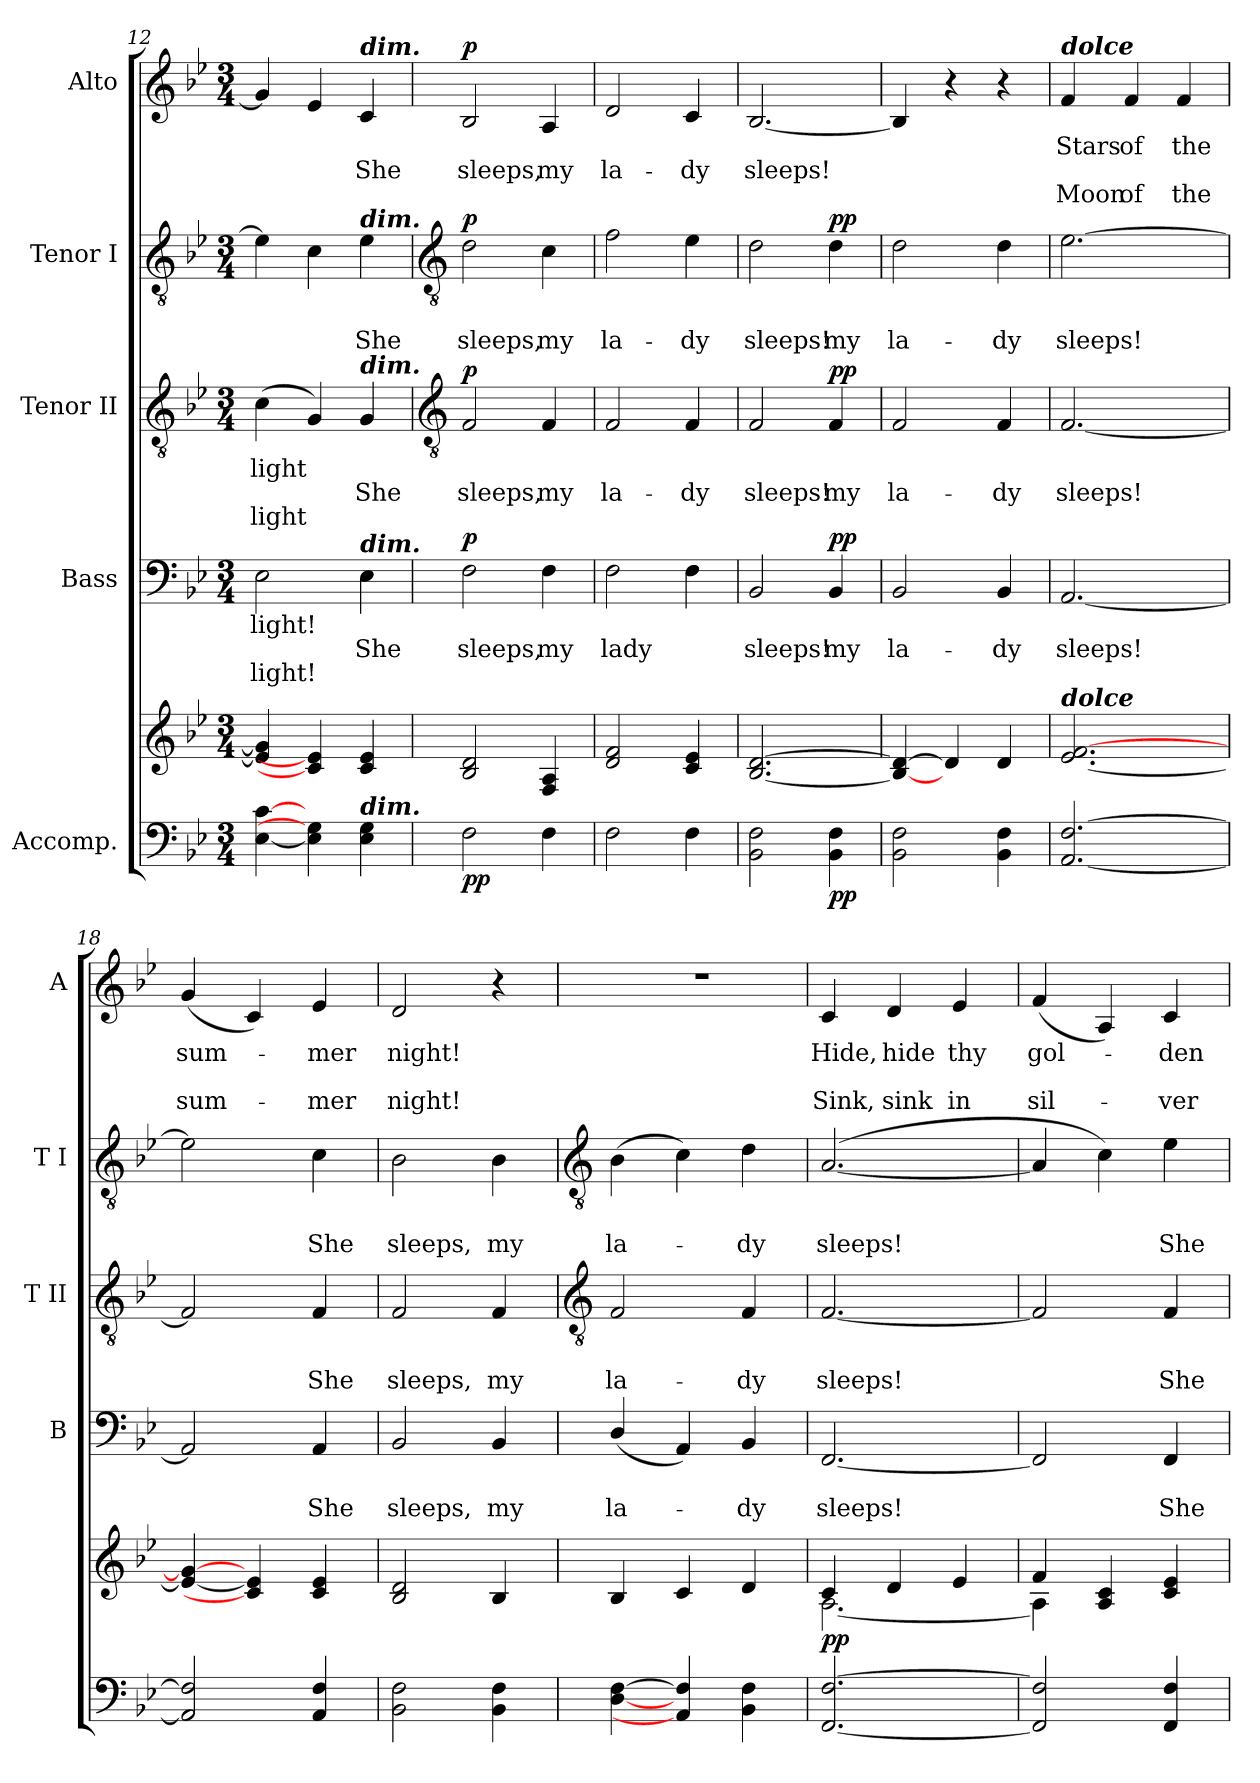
**kern	**kern	**dynam	**kern	**text	**text	**text	**dynam	**kern	**text	**text	**text	**dynam	**kern	**text	**text	**dynam	**kern	**text	**text	**text	**dynam
*part5	*part5	*part5	*part4	*part4	*part4	*part4	*part4	*part3	*part3	*part3	*part3	*part3	*part2	*part2	*part2	*part2	*part1	*part1	*part1	*part1	*part1
*staff6	*staff5	*staff5/6	*staff4	*staff4	*staff4	*staff4	*staff4	*staff3	*staff3	*staff3	*staff3	*staff3	*staff2	*staff2	*staff2	*staff2	*staff1	*staff1	*staff1	*staff1	*staff1
*I"Accomp.	*	*	*I"Bass	*	*	*	*	*I"Tenor II	*	*	*	*	*I"Tenor I	*	*	*	*I"Alto	*	*	*	*
*	*	*	*I'B	*	*	*	*	*I'T II	*	*	*	*	*I'T I	*	*	*	*I'A	*	*	*	*
*clefF4	*clefG2	*	*clefF4	*	*	*	*	*clefGv2	*	*	*	*	*clefGv2	*	*	*	*clefG2	*	*	*	*
*k[b-e-]	*k[b-e-]	*	*k[b-e-]	*	*	*	*	*k[b-e-]	*	*	*	*	*k[b-e-]	*	*	*	*k[b-e-]	*	*	*	*
*B-:	*B-:	*	*B-:	*	*	*	*	*B-:	*	*	*	*	*B-:	*	*	*	*B-:	*	*	*	*
*M3/4	*M3/4	*	*M3/4	*	*	*	*	*M3/4	*	*	*	*	*M3/4	*	*	*	*M3/4	*	*	*	*
=12	=12	=12	=12	=12	=12	=12	=12	=12	=12	=12	=12	=12	=12	=12	=12	=12	=12	=12	=12	=12	=12
!	!	!	!	!LO:LY:b	!	!LO:LY:b	!	!	!LO:LY:b	!	!LO:LY:b	!	!	!	!	!	!	!	!	!	!
[4E- [4c	4e-] 4g]	.	2E-	light!	.	light!	.	(<4c\	light	.	light	.	4e-]	.	.	.	4g]	.	.	.	.
4E-] 4G]	4c] 4e-]	.	.	.	.	.	.	4G)	.	.	.	.	4c	.	.	.	4e-	.	.	.	.
!	!	!	!	!	!	!	!	!	!	!	!	!	!	!	!	!	!LO:TX:a:Bi:t=dim.	!	!	!	!
!	!	!	!	!	!	!	!	!	!	!	!	!	!LO:TX:a:Bi:t=dim.	!	!	!	!	!	!	!	!
!	!	!	!	!	!	!	!	!LO:TX:a:Bi:t=dim.	!	!	!	!	!	!	!	!	!	!	!	!	!
!	!	!	!LO:TX:a:Bi:t=dim.	!	!	!	!	!	!	!	!	!	!	!	!	!	!	!	!	!	!
!LO:TX:a:Bi:t=dim.	!	!	!	!	!	!	!	!	!	!	!	!	!	!	!	!	!	!	!	!	!
!	!	!	!	!	!LO:LY:b	!	!	!	!	!LO:LY:b	!	!	!	!	!LO:LY:b	!	!	!	!LO:LY:b	!	!
4E- 4G	4c 4e-	.	4E-	.	She	.	.	4G	.	She	.	.	4e-	.	She	.	4c/	.	She	.	.
!!LO:LB:g=z
=13	=13	=13	=13	=13	=13	=13	=13	=13	=13	=13	=13	=13	=13	=13	=13	=13	=13	=13	=13	=13	=13
*	*	*	*	*	*	*	*	*clefGv2	*	*	*	*	*clefGv2	*	*	*	*	*	*	*	*
!	!	!LO:DY:b=2	!	!	!LO:LY:b	!	!	!	!	!LO:LY:b	!	!	!	!	!LO:LY:b	!	!	!	!LO:LY:b	!	!
!	!	!LO:DY:n=1:b	!	!	!	!	!LO:DY:b	!	!	!	!	!LO:DY:b	!	!	!	!LO:DY:b	!	!	!	!	!LO:DY:b
2F	2B- 2d	p p	2F	.	sleeps,	.	p	2F	.	sleeps,	.	p	2d	.	sleeps,	p	2B-/	.	sleeps,	.	p
!	!	!	!	!	!LO:LY:b	!	!	!	!	!LO:LY:b	!	!	!	!	!LO:LY:b	!	!	!	!LO:LY:b	!	!
4F	4F 4A	.	4F	.	my	.	.	4F	.	my	.	.	4c	.	my	.	4A	.	my	.	.
=14	=14	=14	=14	=14	=14	=14	=14	=14	=14	=14	=14	=14	=14	=14	=14	=14	=14	=14	=14	=14	=14
!	!	!	!	!	!LO:LY:b	!	!	!	!	!LO:LY:b	!	!	!	!	!LO:LY:b	!	!	!	!LO:LY:b	!	!
2F	2d 2f	.	2F	.	lady	.	.	2F	.	la-	.	.	2f	.	la-	.	2d	.	la-	.	.
!	!	!	!	!	!	!	!	!	!	!LO:LY:b	!	!	!	!	!LO:LY:b	!	!	!	!LO:LY:b	!	!
4F	4c/ 4e-/	.	4F	.	.	.	.	4F	.	-dy	.	.	4e-	.	-dy	.	4c/	.	-dy	.	.
=15	=15	=15	=15	=15	=15	=15	=15	=15	=15	=15	=15	=15	=15	=15	=15	=15	=15	=15	=15	=15	=15
!	!	!	!	!	!LO:LY:b	!	!	!	!	!LO:LY:b	!	!	!	!	!LO:LY:b	!	!	!	!LO:LY:b	!	!
2BB- 2F	[2.B- [2.d	.	2BB-	.	sleeps!	.	.	2F	.	sleeps!	.	.	2d	.	sleeps!	.	[2.B-	.	sleeps!	.	.
!	!	!LO:DY:b=2	!	!	!LO:LY:b	!	!LO:DY:b	!	!	!LO:LY:b	!	!LO:DY:b	!	!	!LO:LY:b	!LO:DY:b	!	!	!	!	!
4BB- 4F	.	pp	4BB-	.	my	.	pp	4F	.	my	.	pp	4d	.	my	pp	.	.	.	.	.
=16	=16	=16	=16	=16	=16	=16	=16	=16	=16	=16	=16	=16	=16	=16	=16	=16	=16	=16	=16	=16	=16
!	!	!	!	!	!LO:LY:b	!	!	!	!	!LO:LY:b	!	!	!	!	!LO:LY:b	!	!	!	!	!	!
2BB- 2F	4B-_ 4d_	.	2BB-	.	la-	.	.	2F	.	la-	.	.	2d	.	la-	.	4B-]	.	.	.	.
.	4d]	.	.	.	.	.	.	.	.	.	.	.	.	.	.	.	4r	.	.	.	.
!	!	!	!	!	!LO:LY:b	!	!	!	!	!LO:LY:b	!	!	!	!	!LO:LY:b	!	!	!	!	!	!
4BB- 4F	4d	.	4BB-	.	-dy	.	.	4F	.	-dy	.	.	4d	.	-dy	.	4r	.	.	.	.
=17	=17	=17	=17	=17	=17	=17	=17	=17	=17	=17	=17	=17	=17	=17	=17	=17	=17	=17	=17	=17	=17
!	!	!	!	!	!	!	!	!	!	!	!	!	!	!	!	!	!LO:TX:a:Bi:t=dolce	!	!	!	!
!	!LO:TX:a:Bi:t=dolce	!	!	!	!	!	!	!	!	!	!	!	!	!	!	!	!	!	!	!	!
!	!	!	!	!	!LO:LY:b	!	!	!	!	!LO:LY:b	!	!	!	!	!LO:LY:b	!	!	!LO:LY:b	!	!LO:LY:b	!
[2.AA [2.F	[2.e-/ [2.f/	.	[2.AA	.	sleeps!	.	.	[2.F	.	sleeps!	.	.	[2.e-	.	sleeps!	.	4f	Stars	.	Moon	.
!	!	!	!	!	!	!	!	!	!	!	!	!	!	!	!	!	!	!LO:LY:b	!	!LO:LY:b	!
.	.	.	.	.	.	.	.	.	.	.	.	.	.	.	.	.	4f	of	.	of	.
!	!	!	!	!	!	!	!	!	!	!	!	!	!	!	!	!	!	!LO:LY:b	!	!LO:LY:b	!
.	.	.	.	.	.	.	.	.	.	.	.	.	.	.	.	.	4f	the	.	the	.
=18	=18	=18	=18	=18	=18	=18	=18	=18	=18	=18	=18	=18	=18	=18	=18	=18	=18	=18	=18	=18	=18
!	!	!	!	!	!	!	!	!	!	!	!	!	!	!	!	!	!	!LO:LY:b	!	!LO:LY:b	!
2AA] 2F]	4e-_ 4g_	.	2AA]	.	.	.	.	2F]	.	.	.	.	2e-]	.	.	.	(<4g	sum-	.	sum-	.
.	4c] 4e-]	.	.	.	.	.	.	.	.	.	.	.	.	.	.	.	4c)	.	.	.	.
!	!	!	!	!	!LO:LY:b	!	!	!	!	!LO:LY:b	!	!	!	!	!LO:LY:b	!	!	!LO:LY:b	!	!LO:LY:b	!
4AA 4F	4c 4e-	.	4AA	.	She	.	.	4F	.	She	.	.	4c	.	She	.	4e-	mer	.	mer	.
=19	=19	=19	=19	=19	=19	=19	=19	=19	=19	=19	=19	=19	=19	=19	=19	=19	=19	=19	=19	=19	=19
!	!	!	!	!	!LO:LY:b	!	!	!	!	!LO:LY:b	!	!	!	!	!LO:LY:b	!	!	!LO:LY:b	!	!LO:LY:b	!
2BB- 2F	2B- 2d	.	2BB-	.	sleeps,	.	.	2F	.	sleeps,	.	.	2B-	.	sleeps,	.	2d	night!	.	night!	.
!	!	!	!	!	!LO:LY:b	!	!	!	!	!LO:LY:b	!	!	!	!	!LO:LY:b	!	!	!	!	!	!
4BB- 4F	4B-	.	4BB-	.	my	.	.	4F	.	my	.	.	4B-	.	my	.	4r	.	.	.	.
!!LO:LB:g=z
=20	=20	=20	=20	=20	=20	=20	=20	=20	=20	=20	=20	=20	=20	=20	=20	=20	=20	=20	=20	=20	=20
*	*	*	*	*	*	*	*	*clefGv2	*	*	*	*	*clefGv2	*	*	*	*	*	*	*	*
*	*^	*	*	*	*	*	*	*	*	*	*	*	*	*	*	*	*	*	*	*	*
!	!	!	!	!	!	!LO:LY:b	!	!	!	!	!LO:LY:b	!	!	!	!	!LO:LY:b	!	!LO:N:vis=1	!	!	!	!
[4D [4F	4B-	2.ryy	.	(<4D/	.	la-	.	.	2F	.	la-	.	.	(>4B-	.	la-	.	2.r	.	.	.	.
4AA] 4F]	4c	.	.	4AA)	.	.	.	.	.	.	.	.	.	4c)	.	.	.	.	.	.	.	.
!	!	!	!	!	!	!LO:LY:b	!	!	!	!	!LO:LY:b	!	!	!	!	!LO:LY:b	!	!	!	!	!	!
4BB- 4F	4d	.	.	4BB-	.	dy	.	.	4F	.	-dy	.	.	4d	.	dy	.	.	.	.	.	.
=21	=21	=21	=21	=21	=21	=21	=21	=21	=21	=21	=21	=21	=21	=21	=21	=21	=21	=21	=21	=21	=21	=21
!	!	!	!LO:DY:b	!	!	!LO:LY:b	!	!	!	!	!LO:LY:b	!	!	!	!	!LO:LY:b	!	!	!LO:LY:b	!	!LO:LY:b	!
[2.FF [2.F	4c/	[2.A\	pp	[2.FF	.	sleeps!	.	.	[2.F	.	sleeps!	.	.	(<[2.A	.	sleeps!	.	4c	Hide,	.	Sink,	.
!	!	!	!	!	!	!	!	!	!	!	!	!	!	!	!	!	!	!	!LO:LY:b	!	!LO:LY:b	!
.	4d/	.	.	.	.	.	.	.	.	.	.	.	.	.	.	.	.	4d	hide	.	sink	.
!	!	!	!	!	!	!	!	!	!	!	!	!	!	!	!	!	!	!	!LO:LY:b	!	!LO:LY:b	!
.	4e-/	.	.	.	.	.	.	.	.	.	.	.	.	.	.	.	.	4e-	thy	.	in	.
=22	=22	=22	=22	=22	=22	=22	=22	=22	=22	=22	=22	=22	=22	=22	=22	=22	=22	=22	=22	=22	=22	=22
!	!	!	!	!	!	!	!	!	!	!	!	!	!	!	!	!	!	!	!LO:LY:b	!	!LO:LY:b	!
2FF] 2F]	4f/	4A\]	.	2FF]	.	.	.	.	2F]	.	.	.	.	4A]	.	.	.	(<4f	gol-	.	sil-	.
.	4A 4c	2ryy	.	.	.	.	.	.	.	.	.	.	.	4c)	.	.	.	4A)	.	.	.	.
!	!	!	!	!	!	!LO:LY:b	!	!	!	!	!LO:LY:b	!	!	!	!	!LO:LY:b	!	!	!LO:LY:b	!	!LO:LY:b	!
4FF 4F	4c/ 4e-/	.	.	4FF	.	She	.	.	4F	.	She	.	.	4e-	.	She	.	4c/	den	.	ver	.
*	*v	*v	*	*	*	*	*	*	*	*	*	*	*	*	*	*	*	*	*	*	*	*
=	=	=	=	=	=	=	=	=	=	=	=	=	=	=	=	=	=	=	=	=	=
*-	*-	*-	*-	*-	*-	*-	*-	*-	*-	*-	*-	*-	*-	*-	*-	*-	*-	*-	*-	*-	*-
